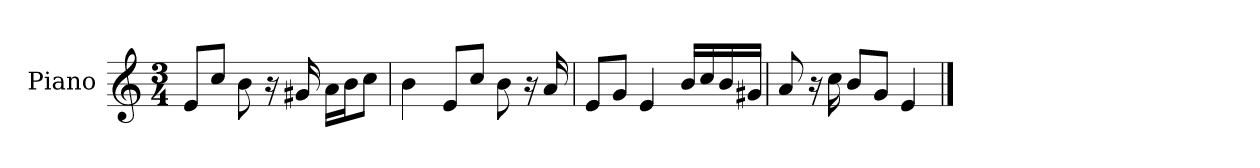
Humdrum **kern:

**kern
*part1
*staff1
*I"Piano
*I'P-no
*clefG2
*k[]
*M3/4
*MM93
=1
8e/L
8cc/J
8b\
16r
16g#X/
16a\LL
16b\J
8cc\J
=2
4b\
8e/L
8cc/J
8b\
16r
16a/
=3
8e/L
8g/J
4e/
16b/LL
16cc/
16b/
16g#X/JJ
=4
8a/
16r
16cc\
8b/L
8g/J
4e/
==
*-
